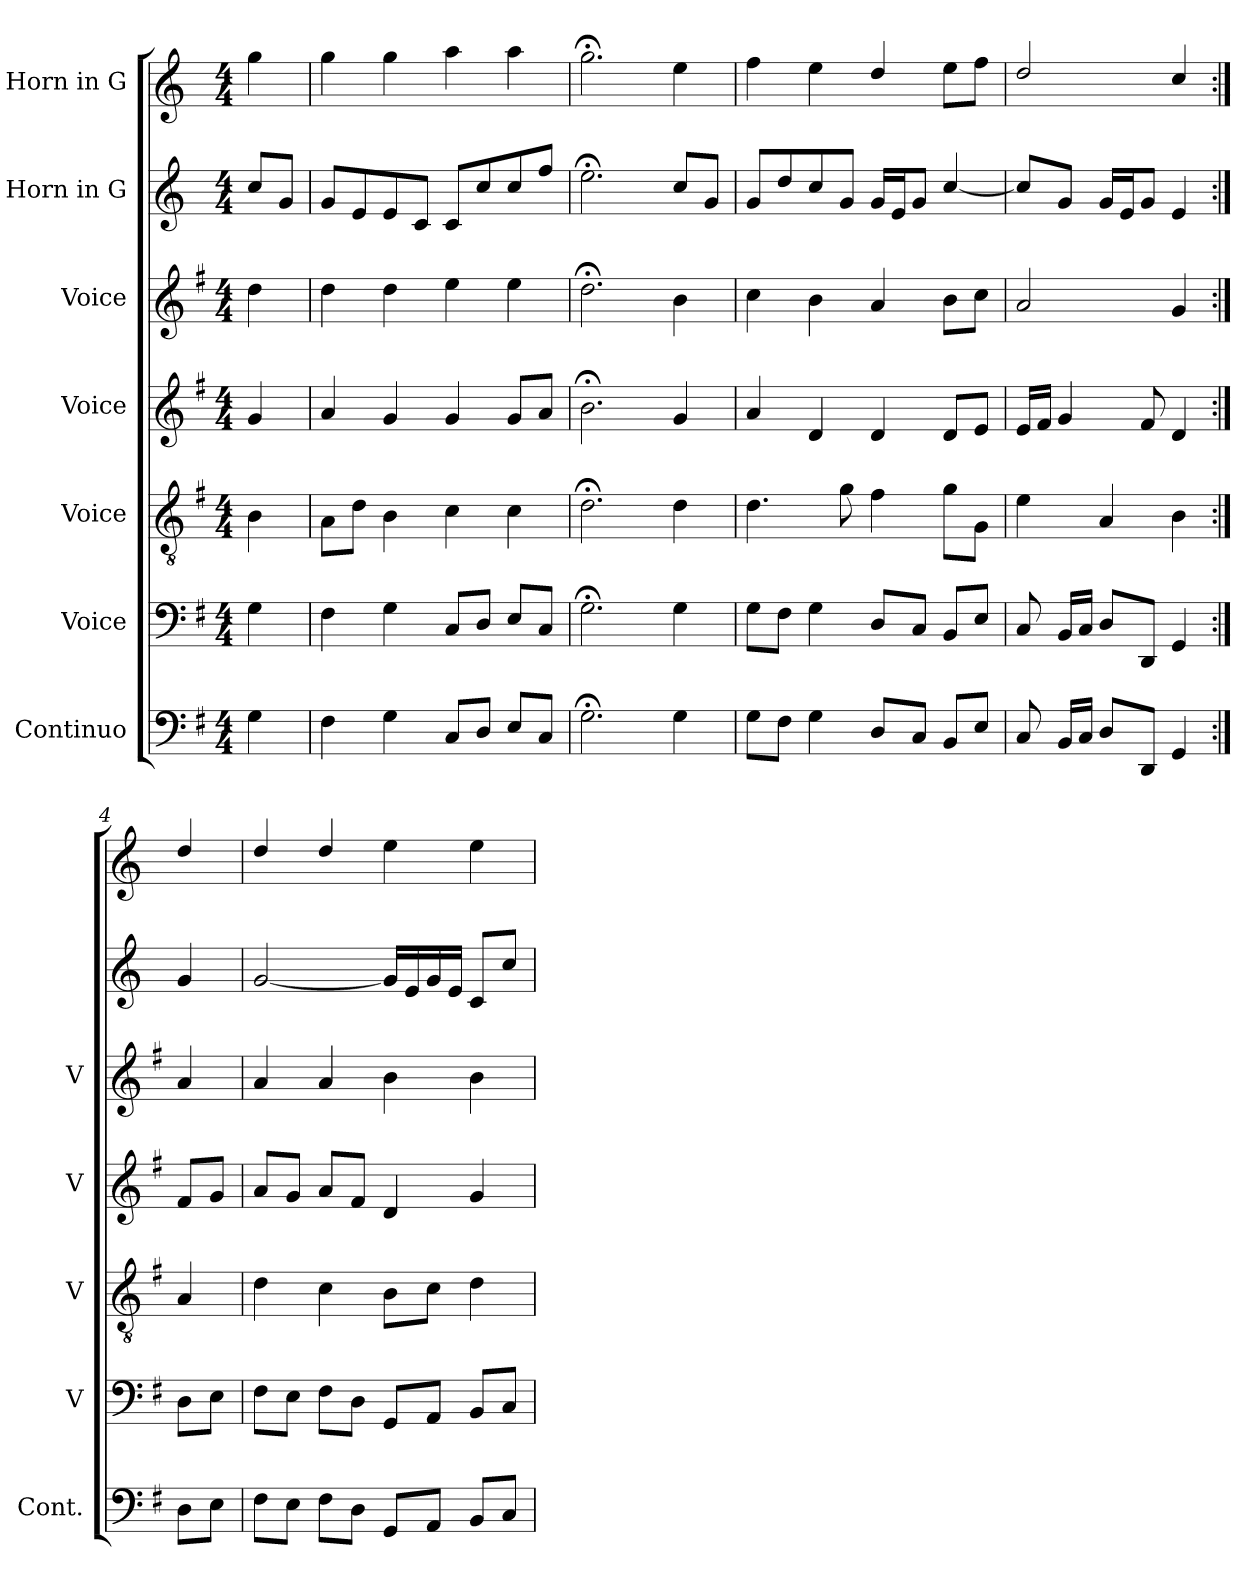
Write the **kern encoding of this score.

**kern	**kern	**kern	**kern	**kern	**kern	**kern
*part7	*part6	*part5	*part4	*part3	*part2	*part1
*staff7	*staff6	*staff5	*staff4	*staff3	*staff2	*staff1
*I"Continuo	*I"Voice	*I"Voice	*I"Voice	*I"Voice	*I"Horn in G	*I"Horn in G
*I'Cont.	*I'V	*I'V	*I'V	*I'V	*	*
*clefF4	*clefF4	*clefGv2	*clefG2	*clefG2	*clefG2	*clefG2
*ITrd7c12	*	*	*	*	*ITrd3c5	*ITrd3c5
*k[f#]	*k[f#]	*k[f#]	*k[f#]	*k[f#]	*k[f#]	*k[f#]
*M4/4	*M4/4	*M4/4	*M4/4	*M4/4	*M4/4	*M4/4
=	=	=	=	=	=	=
4GG\	4G\	4B\	4g/	4dd\	8g/L	4dd\
.	.	.	.	.	8d/J	.
=1	=1	=1	=1	=1	=1	=1
4FF#\	4F#\	8A\L	4a/	4dd\	8d/L	4dd\
.	.	8d\J	.	.	8B/	.
4GG\	4G\	4B\	4g/	4dd\	8B/	4dd\
.	.	.	.	.	8G/J	.
8CC/L	8C/L	4c\	4g/	4ee\	8G/L	4ee\
8DD/J	8D/J	.	.	.	8g/	.
8EE/L	8E/L	4c\	8g/L	4ee\	8g/	4ee\
8CC/J	8C/J	.	8a/J	.	8cc/J	.
=2	=2	=2	=2	=2	=2	=2
2.GG;<\	2.G;<\	2.d;<\	2.b;<\	2.dd;<\	2.b;<\	2.dd;<\
4GG\	4G\	4d\	4g/	4b\	8g/L	4b\
.	.	.	.	.	8d/J	.
=3	=3	=3	=3	=3	=3	=3
8GG\L	8G\L	4.d\	4a/	4cc\	8d/L	4cc\
8FF#\J	8F#\J	.	.	.	8a/	.
4GG\	4G\	.	4d/	4b\	8g/	4b\
.	.	8g\	.	.	8d/J	.
8DD/L	8D/L	4f#\	4d/	4a/	16d/LL	4a/
.	.	.	.	.	16B/J	.
8CC/J	8C/J	.	.	.	8d/J	.
8BBB/L	8BB/L	8g\L	8d/L	8b\L	[4g/	8b\L
8EE/J	8E/J	8G\J	8e/J	8cc\J	.	8cc\J
=4	=4	=4	=4	=4	=4	=4
8CC/	8C/	4e\	16e/LL	2a/	8g/L]	2a/
.	.	.	16f#/JJ	.	.	.
16BBB/LL	16BB/LL	.	4g/	.	8d/J	.
16CC/JJ	16C/JJ	.	.	.	.	.
8DD/L	8D/L	4A/	.	.	16d/LL	.
.	.	.	.	.	16B/J	.
8DDD/J	8DD/J	.	8f#/	.	8d/J	.
4GGG/	4GG/	4B\	4d/	4g/	4B/	4g/
=4X1:|!	=4X1:|!	=4X1:|!	=4X1:|!	=4X1:|!	=4X1:|!	=4X1:|!
8DD\L	8D\L	4A/	8f#/L	4a/	4d/	4a/
8EE\J	8E\J	.	8g/J	.	.	.
!!LO:PB:g=z
=5	=5	=5	=5	=5	=5	=5
8FF#\L	8F#\L	4d\	8a/L	4a/	[2d/	4a/
8EE\J	8E\J	.	8g/J	.	.	.
8FF#\L	8F#\L	4c\	8a/L	4a/	.	4a/
8DD\J	8D\J	.	8f#/J	.	.	.
8GGG/L	8GG/L	8B\L	4d/	4b\	16d/LL]	4b\
.	.	.	.	.	16B/	.
8AAA/J	8AA/J	8c\J	.	.	16d/	.
.	.	.	.	.	16B/JJ	.
8BBB/L	8BB/L	4d\	4g/	4b\	8G/L	4b\
8CC/J	8C/J	.	.	.	8g/J	.
=	=	=	=	=	=	=
*-	*-	*-	*-	*-	*-	*-
